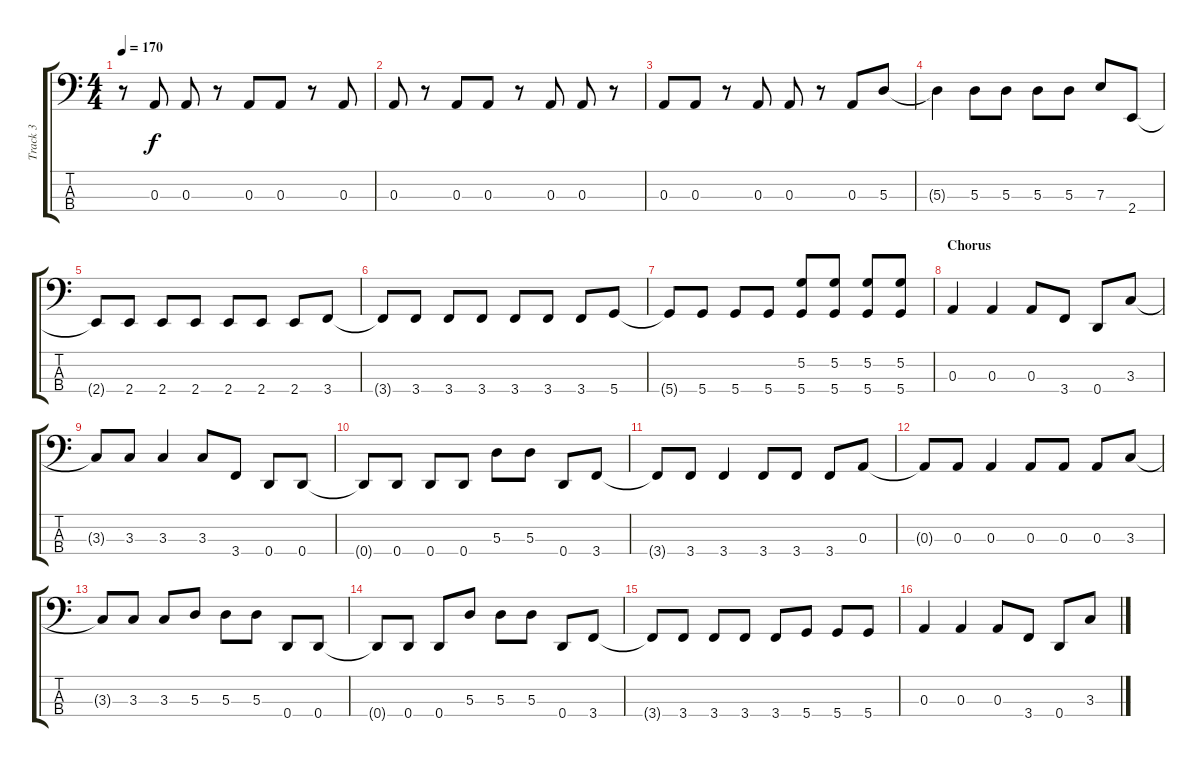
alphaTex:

\track ("Track 3" "Track 3") {instrument electricbasspick}
\staff {score tabs}
\tuning (G2 D2 A1 D1) {hide}
\ts (4 4)
\tempo 170
\clef f4
\ks c
r.8{dy f} 0.3.8 0.3.8 r.8 0.3.8 0.3.8 r.8 0.3.8 |
0.3.8 r.8 0.3.8 0.3.8 r.8 0.3.8 0.3.8 r.8 |
0.3.8 0.3.8 r.8 0.3.8 0.3.8 r.8 0.3.8 5.3.8 |
5.3{t}.4 5.3.8 5.3.8 5.3.8 5.3.8 7.3.8 2.4.8 |
2.4{t}.8 2.4.8 2.4.8 2.4.8 2.4.8 2.4.8 2.4.8 3.4.8 |
3.4{t}.8 3.4.8 3.4.8 3.4.8 3.4.8 3.4.8 3.4.8 5.4.8 |
5.4{t}.8 5.4.8 5.4.8 5.4.8 (5.2 5.4).8 (5.2 5.4).8 (5.2 5.4).8 (5.2 5.4).8 |
\section ("" "Chorus")
0.3.4 0.3.4 0.3.8 3.4.8 0.4.8 3.3.8 |
3.3{t}.8 3.3.8 3.3.4 3.3.8 3.4.8 0.4.8 0.4.8 |
0.4{t}.8 0.4.8 0.4.8 0.4.8 5.3.8 5.3.8 0.4.8 3.4.8 |
3.4{t}.8 3.4.8 3.4.4 3.4.8 3.4.8 3.4.8 0.3.8 |
0.3{t}.8 0.3.8 0.3.4 0.3.8 0.3.8 0.3.8 3.3.8 |
3.3{t}.8 3.3.8 3.3.8 5.3.8 5.3.8 5.3.8 0.4.8 0.4.8 |
0.4{t}.8 0.4.8 0.4.8 5.3.8 5.3.8 5.3.8 0.4.8 3.4.8 |
3.4{t}.8 3.4.8 3.4.8 3.4.8 3.4.8 5.4.8 5.4.8 5.4.8 |
0.3.4 0.3.4 0.3.8 3.4.8 0.4.8 3.3.8
